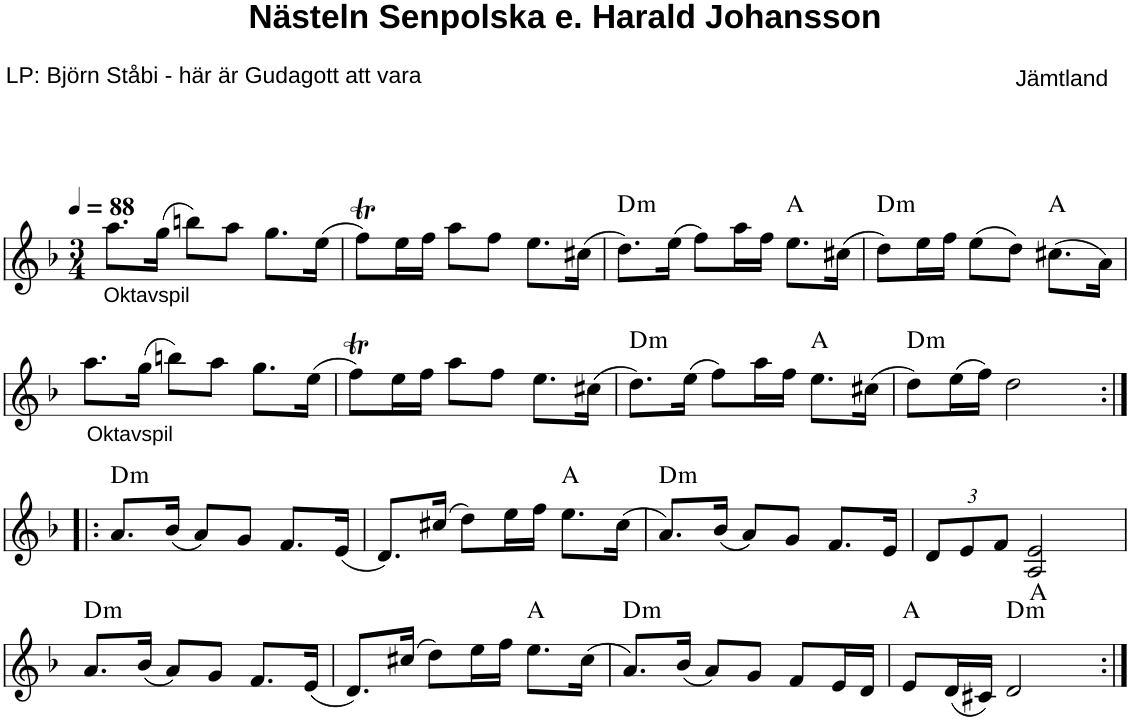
**kern	**harte
*part1	*part1
*staff1	*
*I"Piano	*
*I'Pno.	*
*clefG2	*
*k[b-]	*
*M3/4	*
*MM88	*
=1	=1
!LO:TX:b:t=Oktavspil	!
8.aa\L	.
(16gg\Jk	.
8bbn\L)	.
8aa\J	.
8.gg\L	.
(16ee\Jk	.
=2	=2
8ffT\L)	.
16ee\L	.
16ff\JJ	.
8aa\L	.
8ff\J	.
8.ee\L	.
(16cc#X\Jk	.
=3	=3
!	!LO:H:kt=m
8.dd\L)	D:min
(16ee\Jk	.
8ff\L)	.
16aa\L	.
16ff\JJ	.
8.ee\L	A:maj
(16cc#X\Jk	.
=4	=4
!	!LO:H:kt=m
8dd\L)	D:min
16ee\L	.
16ff\JJ	.
(8ee\L	.
8dd\J)	.
(8.cc#X\L	A:maj
16a\Jk)	.
!!LO:LB:g=z
=5	=5
!LO:TX:b:t=Oktavspil	!
8.aa\L	.
(16gg\Jk	.
8bbn\L)	.
8aa\J	.
8.gg\L	.
(16ee\Jk	.
=6	=6
8ffT\L)	.
16ee\L	.
16ff\JJ	.
8aa\L	.
8ff\J	.
8.ee\L	.
(16cc#X\Jk	.
=7	=7
!	!LO:H:kt=m
8.dd\L)	D:min
(16ee\Jk	.
8ff\L)	.
16aa\L	.
16ff\JJ	.
8.ee\L	A:maj
(16cc#X\Jk	.
=8	=8
!	!LO:H:kt=m
8dd\L)	D:min
(16ee\L	.
16ff\JJ)	.
2dd\	.
!!LO:LB:g=z
=9:|!|:	=9:|!|:
*k[b-]	*
!	!LO:H:kt=m
8.a/L	D:min
(16b-/Jk	.
8a/L)	.
8g/J	.
8.f/L	.
(16e/Jk	.
=10	=10
8.d/L)	.
(16cc#X/Jk	.
8dd\L)	.
16ee\L	.
16ff\JJ	.
8.ee\L	A:maj
(16cc#\Jk	.
=11	=11
!	!LO:H:kt=m
8.a/L)	D:min
(16b-/Jk	.
8a/L)	.
8g/J	.
8.f/L	.
16e/Jk	.
=12	=12
*Xbrackettup	*
12d/L	.
12e/	.
12f/J	.
2A/ 2e/	A:maj
!!LO:LB:g=z
=13	=13
!	!LO:H:kt=m
8.a/L	D:min
(16b-/Jk	.
8a/L)	.
8g/J	.
8.f/L	.
(16e/Jk	.
=14	=14
8.d/L)	.
(16cc#X/Jk	.
8dd\L)	.
16ee\L	.
16ff\JJ	.
8.ee\L	A:maj
(16cc#\Jk	.
=15	=15
!	!LO:H:kt=m
8.a/L)	D:min
(16b-/Jk	.
8a/L)	.
8g/J	.
8f/L	.
16e/L	.
16d/JJ	.
=16	=16
8e/L	A:maj
(16d/L	.
16c#X/JJ)	.
!	!LO:H:kt=m
2d/	D:min
=:|!	=:|!
*-	*-
